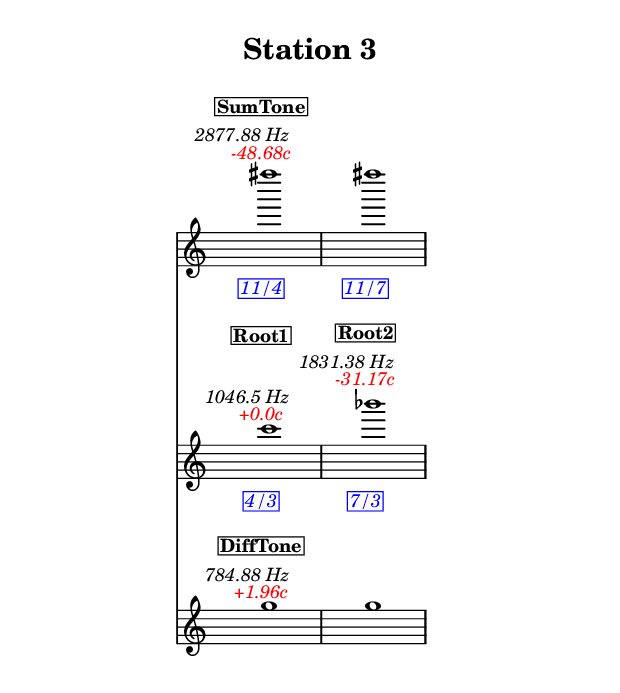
\version "2.20.0"
\language "english"

#(set-default-paper-size "a6" 'portrait)
#(set-global-staff-size 16)

\header {
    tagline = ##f
    title = \markup {
        \pad-around
            #3
            "Station 3"
        }
}

\layout {
    indent = #25
}

\paper {
    systems-per-page = 1
}

\score {
    \new Score
    <<
        \new Staff
        \with
        {
            \remove Time_signature_engraver
        }
        {
            \clef "treble"
            fs''''1
            - \tweak color #red
            ^ \markup {
                \halign
                    #0
                    \italic
                        {
                            -48.68c
                        }
                }
            ^ \markup {
                \halign
                    #1
                    \italic
                        {
                            2877.88
                            Hz
                        }
                }
            ^ \markup {
                \pad-around
                    #1
                    \box
                        \vcenter
                            \halign
                                #0
                                \bold
                                    {
                                        SumTone
                                    }
                }
            - \tweak color #blue
            _ \markup {
                \pad-around
                    #1
                    \box
                        \halign
                            #0
                            \italic
                                {
                                    11/4
                                }
                }
            \override Score.NonMusicalPaperColumn.padding = #5
            \clef "treble"
            fs''''1
            - \tweak color #blue
            _ \markup {
                \pad-around
                    #1
                    \box
                        \halign
                            #0
                            \italic
                                {
                                    11/7
                                }
                }
        }
        \new Staff
        \with
        {
            \remove Time_signature_engraver
        }
        {
            \clef "treble"
            c'''1
            - \tweak color #red
            ^ \markup {
                \halign
                    #0
                    \italic
                        {
                            +0.0c
                        }
                }
            ^ \markup {
                \halign
                    #1
                    \italic
                        {
                            1046.5
                            Hz
                        }
                }
            ^ \markup {
                \pad-around
                    #1
                    \box
                        \vcenter
                            \halign
                                #0
                                \bold
                                    {
                                        Root1
                                    }
                }
            - \tweak color #blue
            _ \markup {
                \pad-around
                    #1
                    \box
                        \halign
                            #0
                            \italic
                                {
                                    4/3
                                }
                }
            \clef "treble"
            bf'''1
            - \tweak color #red
            ^ \markup {
                \halign
                    #0
                    \italic
                        {
                            -31.17c
                        }
                }
            ^ \markup {
                \halign
                    #1
                    \italic
                        {
                            1831.38
                            Hz
                        }
                }
            ^ \markup {
                \pad-around
                    #1
                    \box
                        \vcenter
                            \halign
                                #0
                                \bold
                                    {
                                        Root2
                                    }
                }
            - \tweak color #blue
            _ \markup {
                \pad-around
                    #1
                    \box
                        \halign
                            #0
                            \italic
                                {
                                    7/3
                                }
                }
        }
        \new Staff
        \with
        {
            \remove Time_signature_engraver
        }
        {
            \clef "treble"
            g''1
            - \tweak color #red
            ^ \markup {
                \halign
                    #0
                    \italic
                        {
                            +1.96c
                        }
                }
            ^ \markup {
                \halign
                    #1
                    \italic
                        {
                            784.88
                            Hz
                        }
                }
            ^ \markup {
                \pad-around
                    #1
                    \box
                        \vcenter
                            \halign
                                #0
                                \bold
                                    {
                                        DiffTone
                                    }
                }
            \clef "treble"
            g''1
        }
    >>
}